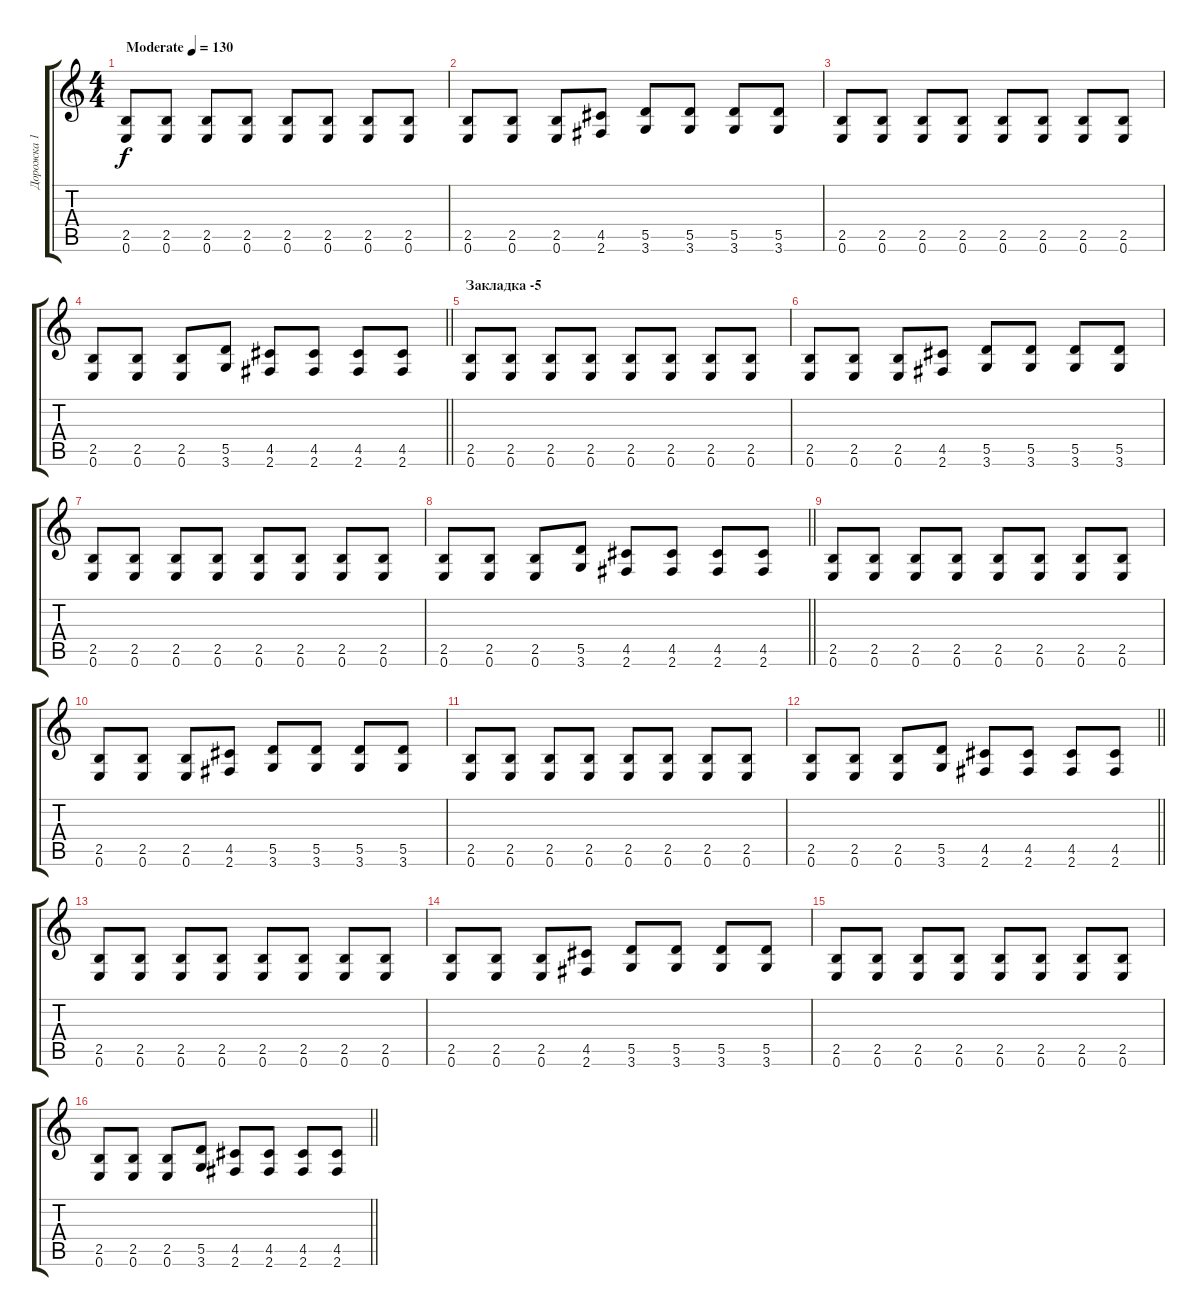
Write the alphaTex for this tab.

\track ("Дорожка 1" "Дорожка 1") {instrument distortionguitar}
\staff {score tabs}
\tuning (E4 B3 G3 D3 A2 E2) {hide}
\ts (4 4)
\tempo (130 "Moderate")
\clef g2
\ks c
(2.5 0.6).8{dy f instrument distortionguitar} (2.5 0.6).8 (2.5 0.6).8 (2.5 0.6).8 (2.5 0.6).8 (2.5 0.6).8 (2.5 0.6).8 (2.5 0.6).8 |
(2.5 0.6).8 (2.5 0.6).8 (2.5 0.6).8 (4.5 2.6).8 (5.5 3.6).8 (5.5 3.6).8 (5.5 3.6).8 (5.5 3.6).8 |
(2.5 0.6).8 (2.5 0.6).8 (2.5 0.6).8 (2.5 0.6).8 (2.5 0.6).8 (2.5 0.6).8 (2.5 0.6).8 (2.5 0.6).8 |
\barLineRight lightlight
(2.5 0.6).8 (2.5 0.6).8 (2.5 0.6).8 (5.5 3.6).8 (4.5 2.6).8 (4.5 2.6).8 (4.5 2.6).8 (4.5 2.6).8 |
\section ("" "Закладка -5")
(2.5 0.6).8 (2.5 0.6).8 (2.5 0.6).8 (2.5 0.6).8 (2.5 0.6).8 (2.5 0.6).8 (2.5 0.6).8 (2.5 0.6).8 |
(2.5 0.6).8 (2.5 0.6).8 (2.5 0.6).8 (4.5 2.6).8 (5.5 3.6).8 (5.5 3.6).8 (5.5 3.6).8 (5.5 3.6).8 |
(2.5 0.6).8 (2.5 0.6).8 (2.5 0.6).8 (2.5 0.6).8 (2.5 0.6).8 (2.5 0.6).8 (2.5 0.6).8 (2.5 0.6).8 |
\barLineRight lightlight
(2.5 0.6).8 (2.5 0.6).8 (2.5 0.6).8 (5.5 3.6).8 (4.5 2.6).8 (4.5 2.6).8 (4.5 2.6).8 (4.5 2.6).8 |
(2.5 0.6).8 (2.5 0.6).8 (2.5 0.6).8 (2.5 0.6).8 (2.5 0.6).8 (2.5 0.6).8 (2.5 0.6).8 (2.5 0.6).8 |
(2.5 0.6).8 (2.5 0.6).8 (2.5 0.6).8 (4.5 2.6).8 (5.5 3.6).8 (5.5 3.6).8 (5.5 3.6).8 (5.5 3.6).8 |
(2.5 0.6).8 (2.5 0.6).8 (2.5 0.6).8 (2.5 0.6).8 (2.5 0.6).8 (2.5 0.6).8 (2.5 0.6).8 (2.5 0.6).8 |
\barLineRight lightlight
(2.5 0.6).8 (2.5 0.6).8 (2.5 0.6).8 (5.5 3.6).8 (4.5 2.6).8 (4.5 2.6).8 (4.5 2.6).8 (4.5 2.6).8 |
(2.5 0.6).8 (2.5 0.6).8 (2.5 0.6).8 (2.5 0.6).8 (2.5 0.6).8 (2.5 0.6).8 (2.5 0.6).8 (2.5 0.6).8 |
(2.5 0.6).8 (2.5 0.6).8 (2.5 0.6).8 (4.5 2.6).8 (5.5 3.6).8 (5.5 3.6).8 (5.5 3.6).8 (5.5 3.6).8 |
(2.5 0.6).8 (2.5 0.6).8 (2.5 0.6).8 (2.5 0.6).8 (2.5 0.6).8 (2.5 0.6).8 (2.5 0.6).8 (2.5 0.6).8 |
\barLineRight lightlight
(2.5 0.6).8 (2.5 0.6).8 (2.5 0.6).8 (5.5 3.6).8 (4.5 2.6).8 (4.5 2.6).8 (4.5 2.6).8 (4.5 2.6).8
